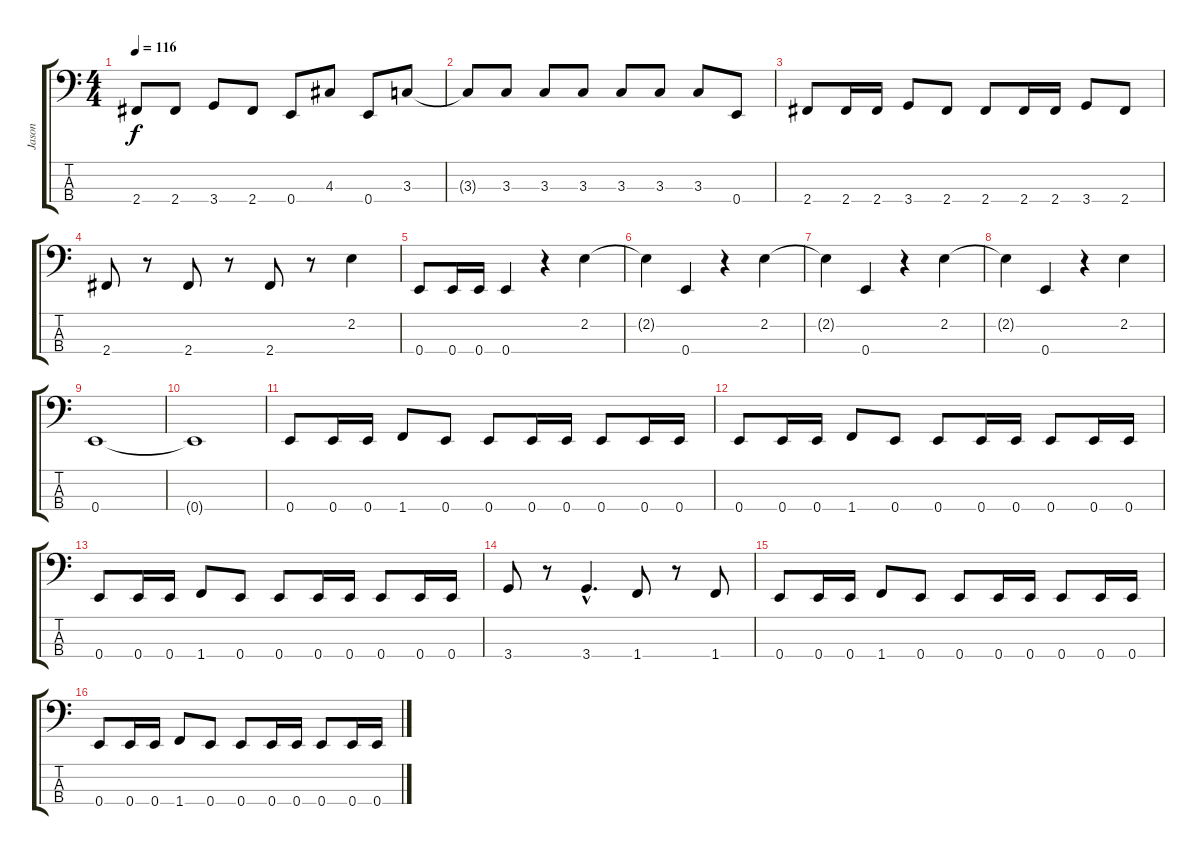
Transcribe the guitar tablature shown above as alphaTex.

\track ("Jason" "Jason") {instrument electricbasspick}
\staff {score tabs}
\tuning (G2 D2 A1 E1) {hide}
\ts (4 4)
\tempo 116
\clef f4
\ks c
2.4.8{dy f} 2.4.8 3.4.8 2.4.8 0.4.8 4.3.8 0.4.8 3.3.8 |
3.3{t}.8 3.3.8 3.3.8 3.3.8 3.3.8 3.3.8 3.3.8 0.4.8 |
2.4.8 2.4.16 2.4.16 3.4.8 2.4.8 2.4.8 2.4.16 2.4.16 3.4.8 2.4.8 |
2.4.8 r.8 2.4.8 r.8 2.4.8 r.8 2.2.4 |
0.4.8 0.4.16 0.4.16 0.4.4 r.4 2.2.4 |
2.2{t}.4 0.4.4 r.4 2.2.4 |
2.2{t}.4 0.4.4 r.4 2.2.4 |
2.2{t}.4 0.4.4 r.4 2.2.4 |
0.4.1 |
0.4{t}.1 |
0.4.8 0.4.16 0.4.16 1.4.8 0.4.8 0.4.8 0.4.16 0.4.16 0.4.8 0.4.16 0.4.16 |
0.4.8 0.4.16 0.4.16 1.4.8 0.4.8 0.4.8 0.4.16 0.4.16 0.4.8 0.4.16 0.4.16 |
0.4.8 0.4.16 0.4.16 1.4.8 0.4.8 0.4.8 0.4.16 0.4.16 0.4.8 0.4.16 0.4.16 |
3.4.8 r.8 3.4{hac}.4{d} 1.4.8 r.8 1.4.8 |
0.4.8 0.4.16 0.4.16 1.4.8 0.4.8 0.4.8 0.4.16 0.4.16 0.4.8 0.4.16 0.4.16 |
0.4.8 0.4.16 0.4.16 1.4.8 0.4.8 0.4.8 0.4.16 0.4.16 0.4.8 0.4.16 0.4.16
